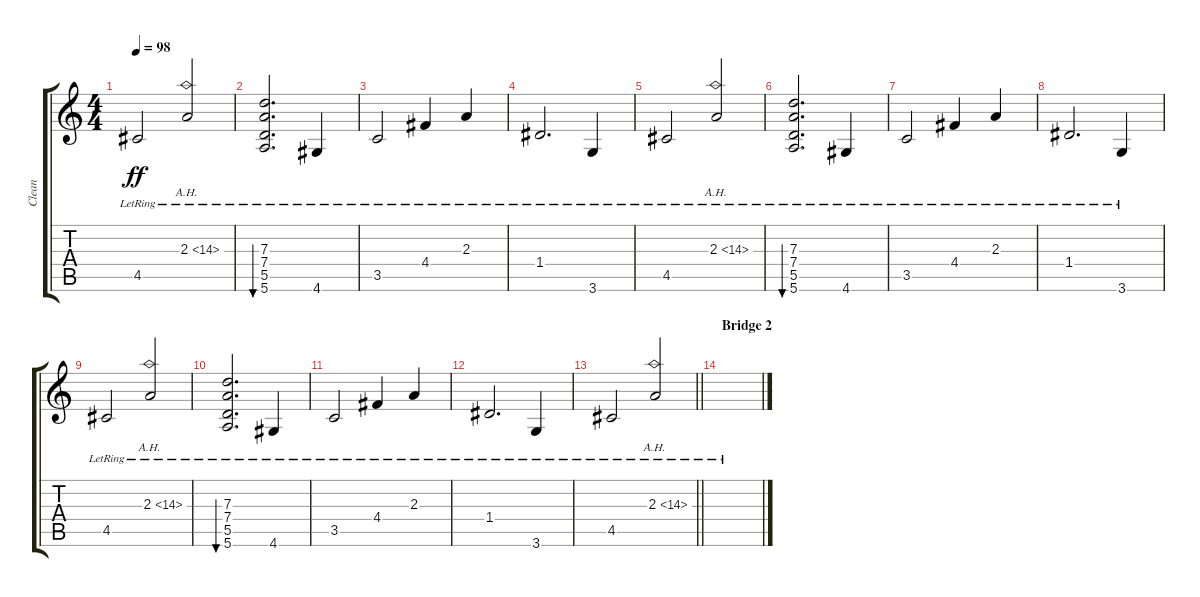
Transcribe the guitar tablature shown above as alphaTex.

\track ("Clean" "Clean") {instrument electricguitarclean}
\staff {score tabs}
\tuning (E4 B3 G3 D3 A2 E2) {hide}
\ts (4 4)
\tempo 98
\clef g2
\ks c
4.5{lr}.2{dy ff} 2.3{ah 12 lr}.2 |
(7.3{lr} 7.4{lr} 5.5{lr} 5.6{lr}).2{d bu 480} 4.6{lr}.4 |
3.5{lr}.2 4.4{lr}.4 2.3{lr}.4 |
1.4{lr}.2{d} 3.6{lr}.4 |
4.5{lr}.2 2.3{ah 12 lr}.2 |
(7.3{lr} 7.4{lr} 5.5{lr} 5.6{lr}).2{d bu 480} 4.6{lr}.4 |
3.5{lr}.2 4.4{lr}.4 2.3{lr}.4 |
1.4{lr}.2{d} 3.6{lr}.4 |
4.5{lr}.2 2.3{ah 12 lr}.2 |
(7.3{lr} 7.4{lr} 5.5{lr} 5.6{lr}).2{d bu 480} 4.6{lr}.4 |
3.5{lr}.2 4.4{lr}.4 2.3{lr}.4 |
1.4{lr}.2{d} 3.6{lr}.4 |
\barLineRight lightlight
4.5{lr}.2 2.3{ah 12 lr}.2 |
\section ("" "Bridge 2")
